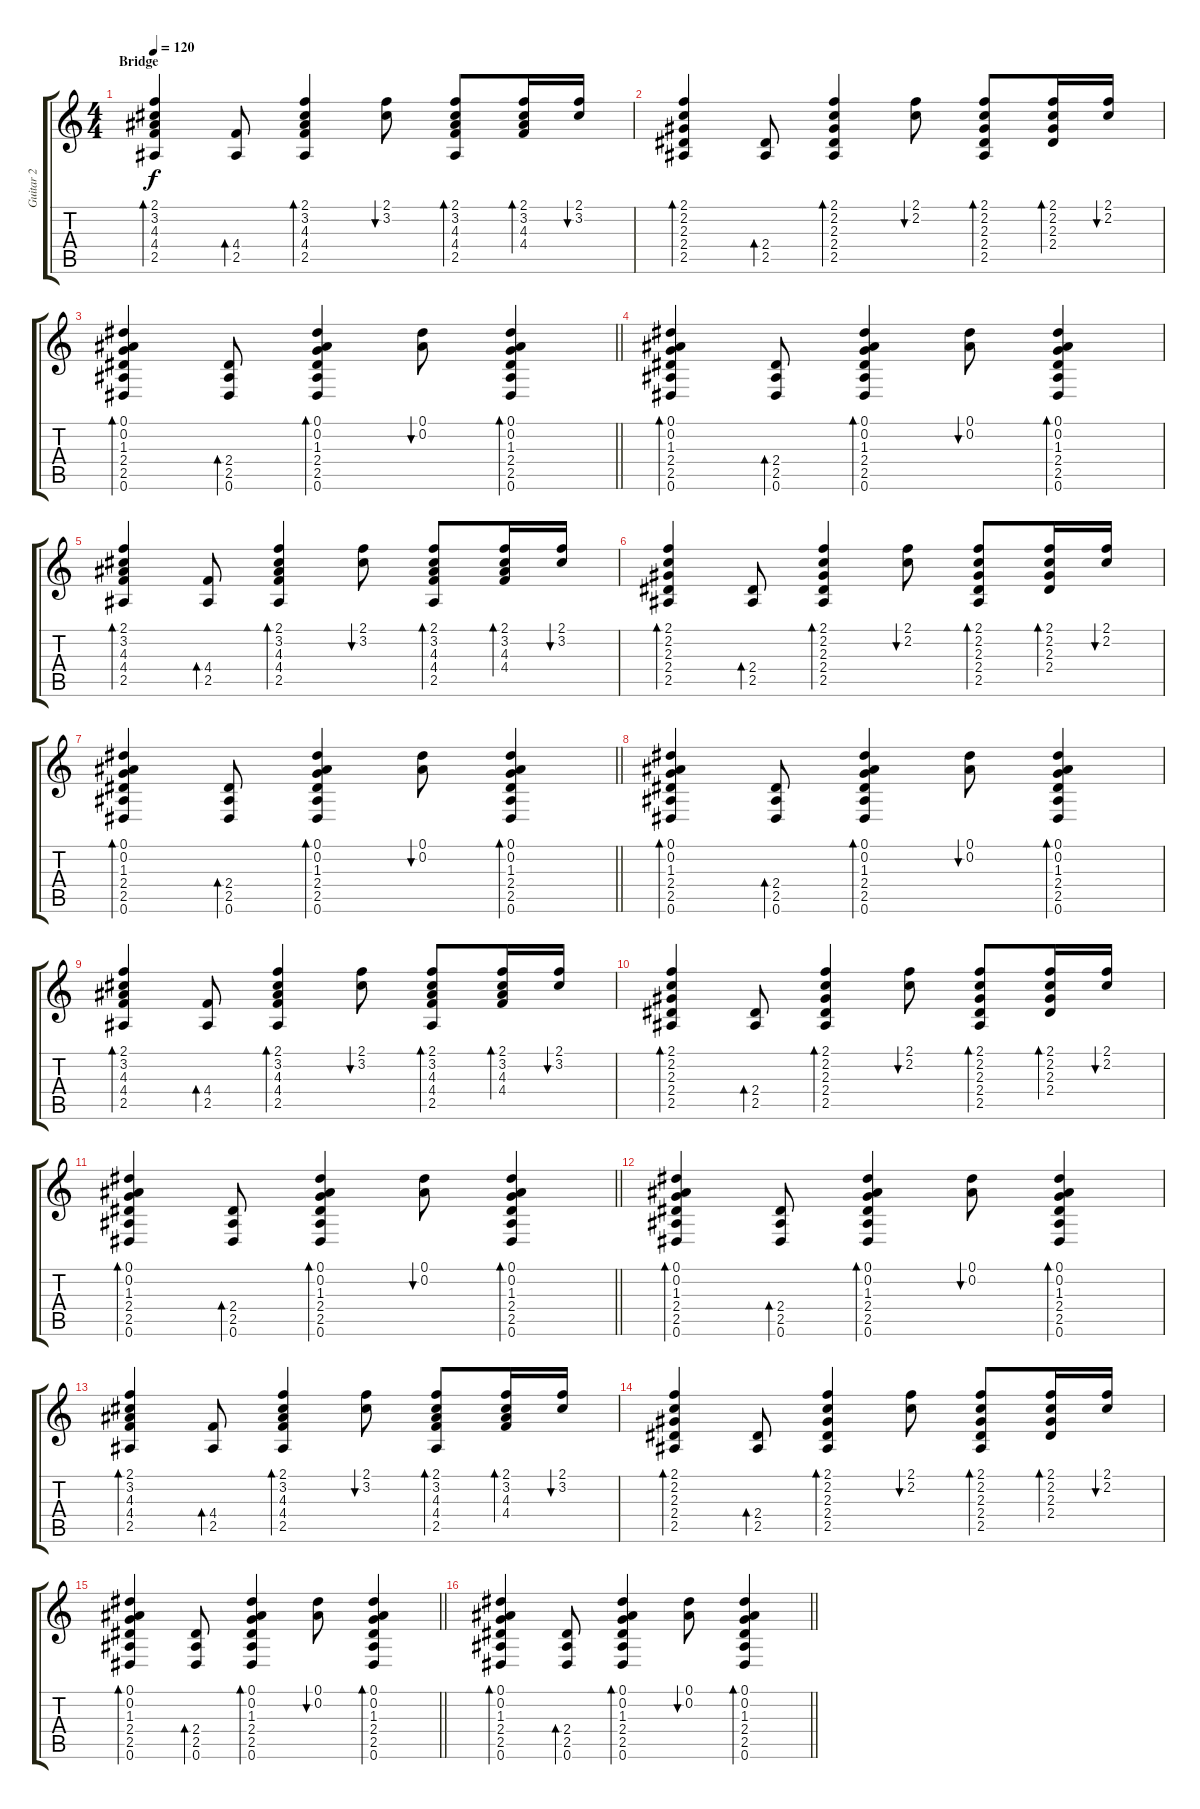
\track ("Guitar 2" "Guitar 2") {instrument acousticguitarsteel}
\staff {score tabs}
\tuning (Eb4 Bb3 Gb3 Db3 Ab2 Eb2) {hide}
\ts (4 4)
\section ("" "Bridge")
\tempo 120
\clef g2
\ks c
(2.1 3.2 4.3 4.4 2.5).4{bd 60 dy f} (4.4 2.5).8{bd 60} (2.1 3.2 4.3 4.4 2.5).4{bd 60} (2.1 3.2).8{bu 60} (2.1 3.2 4.3 4.4 2.5).8{bd 60} (2.1 3.2 4.3 4.4).16{bd 60} (2.1 3.2).16{bu 60} |
(2.1 2.2 2.3 2.4 2.5).4{bd 60} (2.4 2.5).8{bd 60} (2.1 2.2 2.3 2.4 2.5).4{bd 60} (2.1 2.2).8{bu 60} (2.1 2.2 2.3 2.4 2.5).8{bd 60} (2.1 2.2 2.3 2.4).16{bd 60} (2.1 2.2).16{bu 60} |
\barLineRight lightlight
(0.1 0.2 1.3 2.4 2.5 0.6).4{bd 60} (2.4 2.5 0.6).8{bd 60} (0.1 0.2 1.3 2.4 2.5 0.6).4{bd 60} (0.1 0.2).8{bu 60} (0.1 0.2 1.3 2.4 2.5 0.6).4{bd 60} |
(0.1 0.2 1.3 2.4 2.5 0.6).4{bd 60} (2.4 2.5 0.6).8{bd 60} (0.1 0.2 1.3 2.4 2.5 0.6).4{bd 60} (0.1 0.2).8{bu 60} (0.1 0.2 1.3 2.4 2.5 0.6).4{bd 60} |
(2.1 3.2 4.3 4.4 2.5).4{bd 60} (4.4 2.5).8{bd 60} (2.1 3.2 4.3 4.4 2.5).4{bd 60} (2.1 3.2).8{bu 60} (2.1 3.2 4.3 4.4 2.5).8{bd 60} (2.1 3.2 4.3 4.4).16{bd 60} (2.1 3.2).16{bu 60} |
(2.1 2.2 2.3 2.4 2.5).4{bd 60} (2.4 2.5).8{bd 60} (2.1 2.2 2.3 2.4 2.5).4{bd 60} (2.1 2.2).8{bu 60} (2.1 2.2 2.3 2.4 2.5).8{bd 60} (2.1 2.2 2.3 2.4).16{bd 60} (2.1 2.2).16{bu 60} |
\barLineRight lightlight
(0.1 0.2 1.3 2.4 2.5 0.6).4{bd 60} (2.4 2.5 0.6).8{bd 60} (0.1 0.2 1.3 2.4 2.5 0.6).4{bd 60} (0.1 0.2).8{bu 60} (0.1 0.2 1.3 2.4 2.5 0.6).4{bd 60} |
(0.1 0.2 1.3 2.4 2.5 0.6).4{bd 60} (2.4 2.5 0.6).8{bd 60} (0.1 0.2 1.3 2.4 2.5 0.6).4{bd 60} (0.1 0.2).8{bu 60} (0.1 0.2 1.3 2.4 2.5 0.6).4{bd 60} |
(2.1 3.2 4.3 4.4 2.5).4{bd 60} (4.4 2.5).8{bd 60} (2.1 3.2 4.3 4.4 2.5).4{bd 60} (2.1 3.2).8{bu 60} (2.1 3.2 4.3 4.4 2.5).8{bd 60} (2.1 3.2 4.3 4.4).16{bd 60} (2.1 3.2).16{bu 60} |
(2.1 2.2 2.3 2.4 2.5).4{bd 60} (2.4 2.5).8{bd 60} (2.1 2.2 2.3 2.4 2.5).4{bd 60} (2.1 2.2).8{bu 60} (2.1 2.2 2.3 2.4 2.5).8{bd 60} (2.1 2.2 2.3 2.4).16{bd 60} (2.1 2.2).16{bu 60} |
\barLineRight lightlight
(0.1 0.2 1.3 2.4 2.5 0.6).4{bd 60} (2.4 2.5 0.6).8{bd 60} (0.1 0.2 1.3 2.4 2.5 0.6).4{bd 60} (0.1 0.2).8{bu 60} (0.1 0.2 1.3 2.4 2.5 0.6).4{bd 60} |
(0.1 0.2 1.3 2.4 2.5 0.6).4{bd 60} (2.4 2.5 0.6).8{bd 60} (0.1 0.2 1.3 2.4 2.5 0.6).4{bd 60} (0.1 0.2).8{bu 60} (0.1 0.2 1.3 2.4 2.5 0.6).4{bd 60} |
(2.1 3.2 4.3 4.4 2.5).4{bd 60} (4.4 2.5).8{bd 60} (2.1 3.2 4.3 4.4 2.5).4{bd 60} (2.1 3.2).8{bu 60} (2.1 3.2 4.3 4.4 2.5).8{bd 60} (2.1 3.2 4.3 4.4).16{bd 60} (2.1 3.2).16{bu 60} |
(2.1 2.2 2.3 2.4 2.5).4{bd 60} (2.4 2.5).8{bd 60} (2.1 2.2 2.3 2.4 2.5).4{bd 60} (2.1 2.2).8{bu 60} (2.1 2.2 2.3 2.4 2.5).8{bd 60} (2.1 2.2 2.3 2.4).16{bd 60} (2.1 2.2).16{bu 60} |
\barLineRight lightlight
(0.1 0.2 1.3 2.4 2.5 0.6).4{bd 60} (2.4 2.5 0.6).8{bd 60} (0.1 0.2 1.3 2.4 2.5 0.6).4{bd 60} (0.1 0.2).8{bu 60} (0.1 0.2 1.3 2.4 2.5 0.6).4{bd 60} |
\barLineRight lightlight
(0.1 0.2 1.3 2.4 2.5 0.6).4{bd 60} (2.4 2.5 0.6).8{bd 60} (0.1 0.2 1.3 2.4 2.5 0.6).4{bd 60} (0.1 0.2).8{bu 60} (0.1 0.2 1.3 2.4 2.5 0.6).4{bd 60}
